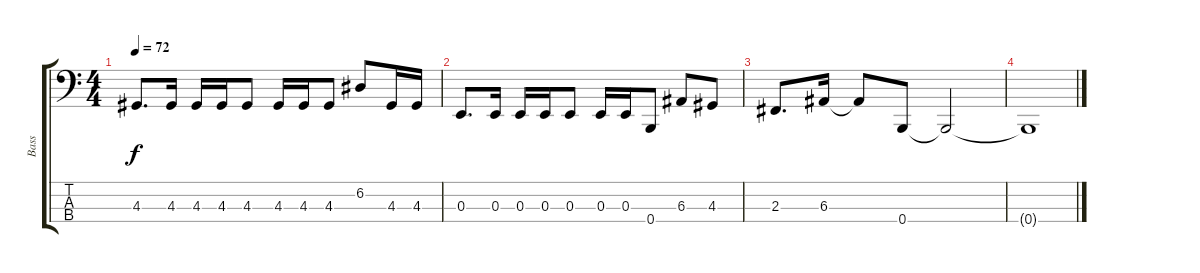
\track ("Bass" "Bass") {instrument electricbassfinger}
\staff {score tabs}
\tuning (D2 A1 E1 B0) {hide}
\ts (4 4)
\tempo 72
\clef f4
\ks c
4.3.8{d dy f} 4.3.16 4.3.16 4.3.16 4.3.8 4.3.16 4.3.16 4.3.8 6.2.8 4.3.16 4.3.16 |
0.3.8{d} 0.3.16 0.3.16 0.3.16 0.3.8 0.3.16 0.3.16 0.4.8 6.3.8 4.3.8 |
2.3.8{d} 6.3.16 6.3{t}.8 0.4.8 0.4{t}.2 |
0.4{t}.1
